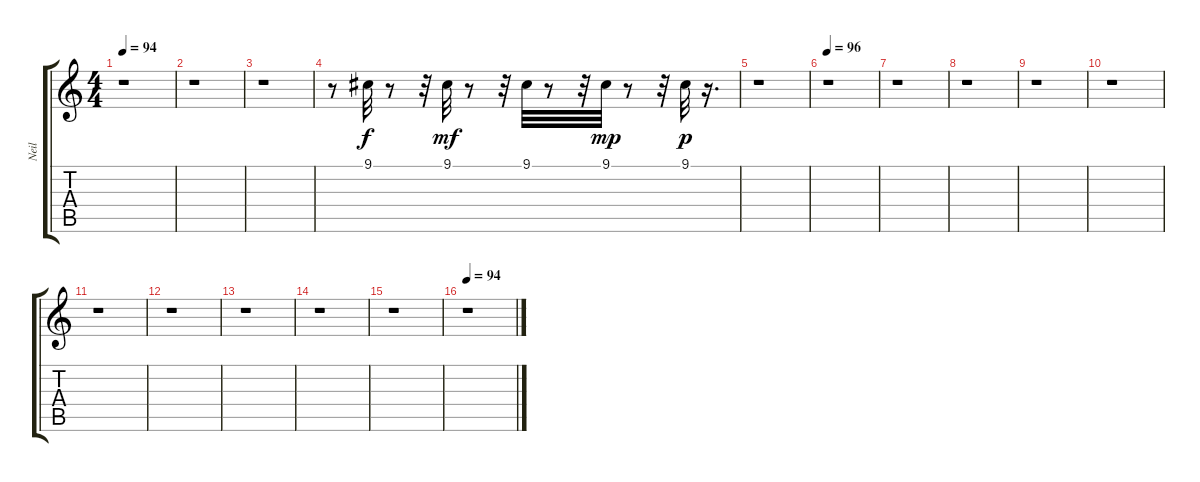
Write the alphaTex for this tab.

\track ("Neil" "Neil") {instrument lead1square}
\staff {score tabs}
\tuning (E4 B3 G3 D3 A2 E2) {hide}
\ts (4 4)
\tempo 94
\clef g2
\ks c
r.1{dy pp} |
r.1 |
r.1 |
r.8 9.1.32{dy f} r.8 r.32 9.1.32{dy mf} r.8 r.32 9.1.32 r.8 r.32 9.1.32{dy mp} r.8 r.32 9.1.32{dy p} r.16{d} |
r.1 |
\tempo 96
r.1 |
r.1 |
r.1 |
r.1 |
r.1 |
r.1 |
r.1 |
r.1 |
r.1 |
r.1 |
\tempo 94
r.1
